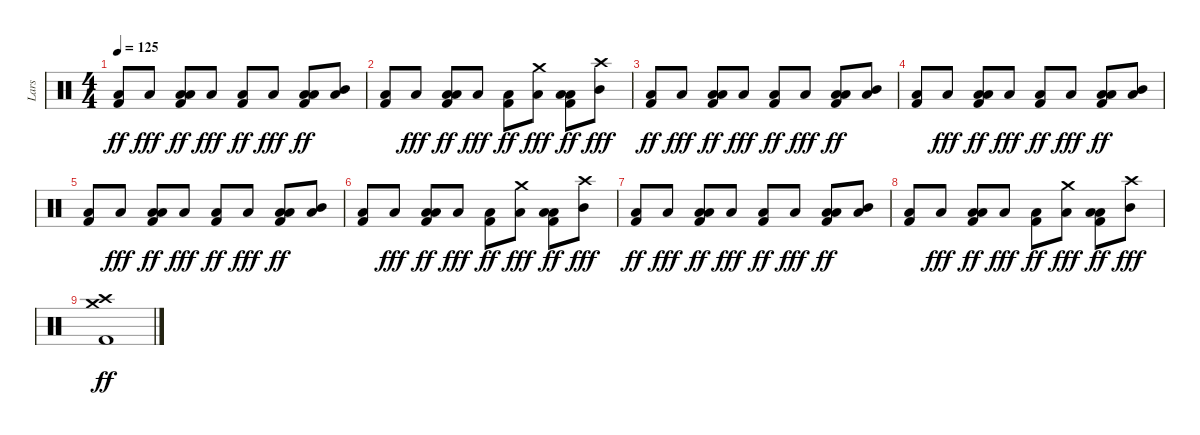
\track ("Lars" "Lars") {instrument percussion}
\staff {score}
\articulation defaults
\ts (4 4)
\tempo 125
\clef neutral
\ks c
("Low Floor Tom (hit)" "Kick (hit) 2").8{dy ff} "Low Floor Tom (hit)".8{dy fff} ("Low Tom (hit)" "Low Floor Tom (hit)" "Kick (hit) 2").8{dy ff} "Low Floor Tom (hit)".8{dy fff} ("Low Floor Tom (hit)" "Kick (hit) 2").8{dy ff} "Low Floor Tom (hit)".8{dy fff} ("Low Tom (hit)" "Low Floor Tom (hit)" "Kick (hit) 2").8{dy ff} ("Mid Tom (hit)" "Low Floor Tom (hit)").8 |
("Low Floor Tom (hit)" "Kick (hit) 2").8 "Low Floor Tom (hit)".8{dy fff} ("Low Tom (hit)" "Low Floor Tom (hit)" "Kick (hit) 2").8{dy ff} "Low Floor Tom (hit)".8{dy fff} ("Low Floor Tom (hit)" "Kick (hit) 2").8{dy ff} ("Crash medium (hit)" "Low Floor Tom (hit)").8{dy fff} ("Low Tom (hit)" "Low Floor Tom (hit)" "Kick (hit) 2").8{dy ff} ("Crash high (hit)" "Mid Tom (hit)").8{dy fff} |
("Low Floor Tom (hit)" "Kick (hit) 2").8{dy ff} "Low Floor Tom (hit)".8{dy fff} ("Low Tom (hit)" "Low Floor Tom (hit)" "Kick (hit) 2").8{dy ff} "Low Floor Tom (hit)".8{dy fff} ("Low Floor Tom (hit)" "Kick (hit) 2").8{dy ff} "Low Floor Tom (hit)".8{dy fff} ("Low Tom (hit)" "Low Floor Tom (hit)" "Kick (hit) 2").8{dy ff} ("Mid Tom (hit)" "Low Floor Tom (hit)").8 |
("Low Floor Tom (hit)" "Kick (hit) 2").8 "Low Floor Tom (hit)".8{dy fff} ("Low Tom (hit)" "Low Floor Tom (hit)" "Kick (hit) 2").8{dy ff} "Low Floor Tom (hit)".8{dy fff} ("Low Floor Tom (hit)" "Kick (hit) 2").8{dy ff} "Low Floor Tom (hit)".8{dy fff} ("Low Tom (hit)" "Low Floor Tom (hit)" "Kick (hit) 2").8{dy ff} ("Mid Tom (hit)" "Low Floor Tom (hit)").8 |
("Low Floor Tom (hit)" "Kick (hit) 2").8{volume 7} "Low Floor Tom (hit)".8{dy fff} ("Low Tom (hit)" "Low Floor Tom (hit)" "Kick (hit) 2").8{dy ff} "Low Floor Tom (hit)".8{dy fff} ("Low Floor Tom (hit)" "Kick (hit) 2").8{dy ff} "Low Floor Tom (hit)".8{dy fff} ("Low Tom (hit)" "Low Floor Tom (hit)" "Kick (hit) 2").8{dy ff} ("Mid Tom (hit)" "Low Floor Tom (hit)").8 |
("Low Floor Tom (hit)" "Kick (hit) 2").8 "Low Floor Tom (hit)".8{dy fff} ("Low Tom (hit)" "Low Floor Tom (hit)" "Kick (hit) 2").8{dy ff} "Low Floor Tom (hit)".8{dy fff} ("Low Floor Tom (hit)" "Kick (hit) 2").8{dy ff} ("Crash medium (hit)" "Low Floor Tom (hit)").8{dy fff} ("Low Tom (hit)" "Low Floor Tom (hit)" "Kick (hit) 2").8{dy ff} ("Crash high (hit)" "Mid Tom (hit)").8{dy fff} |
("Low Floor Tom (hit)" "Kick (hit) 2").8{dy ff volume 0} "Low Floor Tom (hit)".8{dy fff} ("Low Tom (hit)" "Low Floor Tom (hit)" "Kick (hit) 2").8{dy ff} "Low Floor Tom (hit)".8{dy fff} ("Low Floor Tom (hit)" "Kick (hit) 2").8{dy ff} "Low Floor Tom (hit)".8{dy fff} ("Low Tom (hit)" "Low Floor Tom (hit)" "Kick (hit) 2").8{dy ff} ("Mid Tom (hit)" "Low Floor Tom (hit)").8 |
("Low Floor Tom (hit)" "Kick (hit) 2").8 "Low Floor Tom (hit)".8{dy fff} ("Low Tom (hit)" "Low Floor Tom (hit)" "Kick (hit) 2").8{dy ff} "Low Floor Tom (hit)".8{dy fff} ("Low Floor Tom (hit)" "Kick (hit) 2").8{dy ff} ("Crash medium (hit)" "Low Floor Tom (hit)").8{dy fff} ("Low Tom (hit)" "Low Floor Tom (hit)" "Kick (hit) 2").8{dy ff} ("Crash high (hit)" "Mid Tom (hit)").8{dy fff} |
("Crash high (hit)" "Crash medium (hit)" "Kick (hit) 2").1{dy ff}
